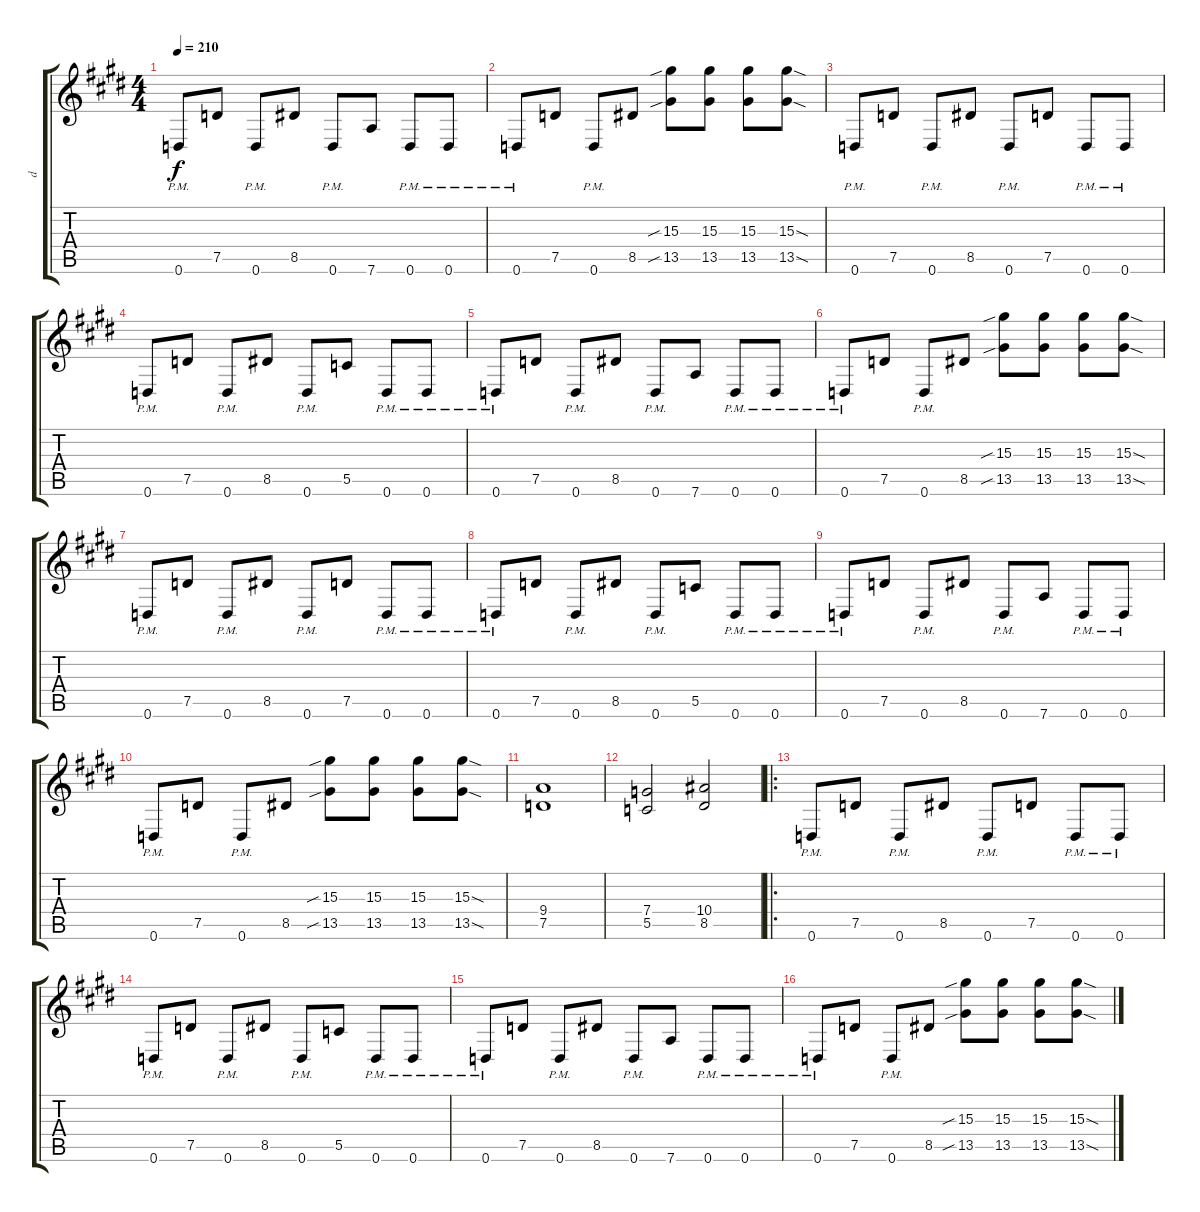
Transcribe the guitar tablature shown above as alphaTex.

\track ("d" "d") {instrument distortionguitar}
\staff {score tabs}
\tuning (D4 A3 F3 C3 G2 D2) {hide}
\ts (4 4)
\tempo 210
\clef g2
\ks c#minor
0.6{pm}.8{dy f} 7.5.8 0.6{pm}.8 8.5.8 0.6{pm}.8 7.6.8 0.6{pm}.8 0.6{pm}.8 |
0.6{pm}.8 7.5.8 0.6{pm}.8 8.5.8 (15.3{sib} 13.5{sib}).8 (15.3 13.5).8 (15.3 13.5).8 (15.3{sod} 13.5{sod}).8 |
0.6{pm}.8 7.5.8 0.6{pm}.8 8.5.8 0.6{pm}.8 7.5.8 0.6{pm}.8 0.6{pm}.8 |
0.6{pm}.8 7.5.8 0.6{pm}.8 8.5.8 0.6{pm}.8 5.5.8 0.6{pm}.8 0.6{pm}.8 |
0.6{pm}.8 7.5.8 0.6{pm}.8 8.5.8 0.6{pm}.8 7.6.8 0.6{pm}.8 0.6{pm}.8 |
0.6{pm}.8 7.5.8 0.6{pm}.8 8.5.8 (15.3{sib} 13.5{sib}).8 (15.3 13.5).8 (15.3 13.5).8 (15.3{sod} 13.5{sod}).8 |
0.6{pm}.8 7.5.8 0.6{pm}.8 8.5.8 0.6{pm}.8 7.5.8 0.6{pm}.8 0.6{pm}.8 |
0.6{pm}.8 7.5.8 0.6{pm}.8 8.5.8 0.6{pm}.8 5.5.8 0.6{pm}.8 0.6{pm}.8 |
0.6{pm}.8 7.5.8 0.6{pm}.8 8.5.8 0.6{pm}.8 7.6.8 0.6{pm}.8 0.6{pm}.8 |
\ks e
0.6{pm}.8 7.5.8 0.6{pm}.8 8.5.8 (15.3{sib} 13.5{sib}).8 (15.3 13.5).8 (15.3 13.5).8 (15.3{sod} 13.5{sod}).8 |
\ks c#minor
(9.4 7.5).1 |
(7.4 5.5).2 (10.4 8.5).2 |
\ro
0.6{pm}.8 7.5.8 0.6{pm}.8 8.5.8 0.6{pm}.8 7.5.8 0.6{pm}.8 0.6{pm}.8 |
0.6{pm}.8 7.5.8 0.6{pm}.8 8.5.8 0.6{pm}.8 5.5.8 0.6{pm}.8 0.6{pm}.8 |
0.6{pm}.8 7.5.8 0.6{pm}.8 8.5.8 0.6{pm}.8 7.6.8 0.6{pm}.8 0.6{pm}.8 |
0.6{pm}.8 7.5.8 0.6{pm}.8 8.5.8 (15.3{sib} 13.5{sib}).8 (15.3 13.5).8 (15.3 13.5).8 (15.3{sod} 13.5{sod}).8
